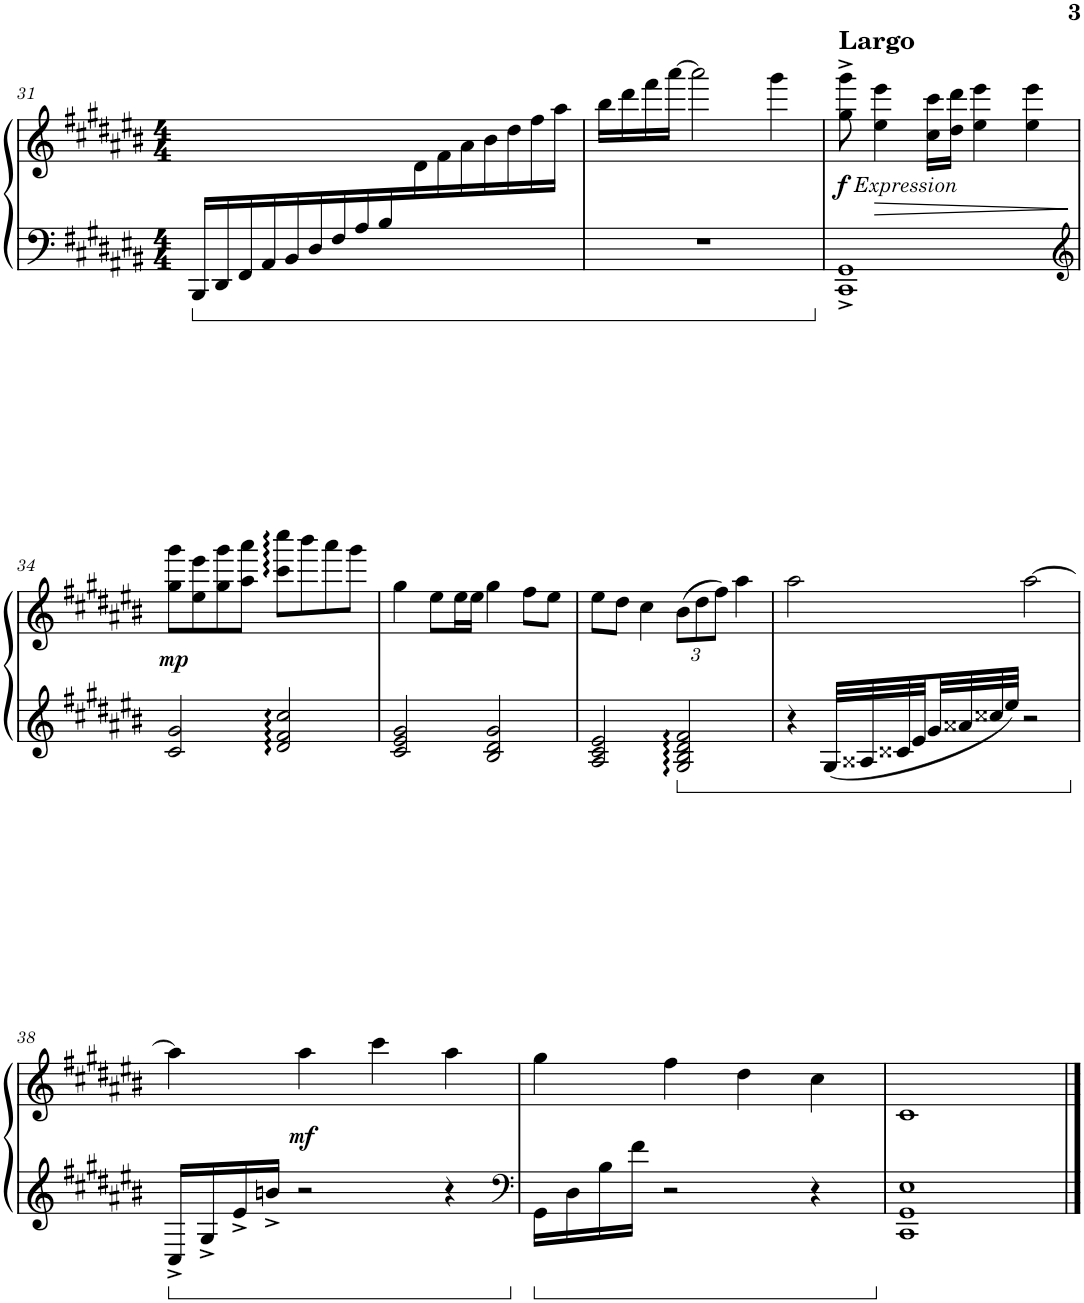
**kern	**kern	**dynam
*part1	*part1	*part1
*staff2	*staff1	*staff1/2
*I"Piano	*	*
*I'Pno.	*	*
!!LO:PB:g=z
*clefF4	*clefG2	*
*k[f#c#g#d#a#e#b#]	*k[f#c#g#d#a#e#b#]	*
*M4/4	*M4/4	*
=31	=31	=31
*	*^	*
16BBB#/LL	2ryy	16ryy	.
*	*v	*v	*
16DD#/	.	.
16FF#/	.	.
16AA#/	.	.
16BB#/	.	.
16D#/	.	.
16F#/	.	.
16A#/	.	.
16B#/	2ryy	.
*	*^	*
4..ryy	.	16d#\	.
.	.	16f#\	.
.	.	16a#\	.
.	.	16b#\	.
.	.	16dd#\	.
.	.	16ff#\	.
.	.	16aa#\JJ	.
*	*v	*v	*
=32	=32	=32
1r	16bb#\LL	.
.	16ddd#\	.
.	16fff#\	.
.	[16aaa#\JJ	.
.	2aaa#\]	.
.	4ggg#\	.
=33	=33	=33
!	!LO:TX:a:B:t=Largo	!
!	!LO:TX:b:i:t=Expression	!
!	!	!LO:DY:b
1CC#^ 1GG#^	8gg#\^ 8ggg#\^	f
!	!	!LO:HP:b
.	4ee#\ 4eee#\	>
.	16cc#\ 16ccc#\LL	.
.	16dd#\ 16ddd#\JJ	.
.	4ee#\ 4eee#\	.
.	4ee#\ 4eee#\	.
.	.	]
!!LO:LB:g=z
=34	=34	=34
*clefG2	*	*
!	!	!LO:DY:b
2c#/ 2g#/	8gg#\ 8ggg#\L	mp
.	8ee#\ 8eee#\	.
.	8gg#\ 8ggg#\	.
.	8aa#\ 8aaa#\J	.
2d#/: 2f#/: 2cc#/:	8ccc#\ 8cccc#\L	.
.	8bbb#\	.
.	8aaa#\	.
.	8ggg#\J	.
=35	=35	=35
2c#/ 2e#/ 2g#/	4gg#\	.
.	8ee#\L	.
.	16ee#\L	.
.	16ee#\JJ	.
2B#/ 2d#/ 2g#/	4gg#\	.
.	8ff#\L	.
.	8ee#\J	.
=36	=36	=36
2A#/ 2c#/ 2e#/	8ee#\L	.
.	8dd#\J	.
.	4cc#\	.
*	*Xbrackettup	*
2G#/ 2B#/ 2d#/ 2f#/	(12b#\L	.
.	12dd#\	.
.	12ff#\J)	.
.	4aa#\	.
=37	=37	=37
4r	2aa#\	.
32G#/LLL	.	.
32A##X/	.	.
32c##X/	.	.
32e#/	.	.
32g#/	.	.
32a##X/	.	.
32cc##X/	.	.
32ee#/JJJ	.	.
2r	[2aa#\	.
!!LO:LB:g=z
=38	=38	=38
16C#^/LL	4aa#\]	.
16G#^/	.	.
16e#^/	.	.
16bn^/JJ	.	.
!	!	!LO:DY:b
2r	4aa#\	mf
.	4ccc#\	.
4r	4aa#\	.
=39	=39	=39
*clefF4	*	*
16GG#\LL	4gg#\	.
16D#\	.	.
16B#\	.	.
16f#\JJ	.	.
2r	4ff#\	.
.	4dd#\	.
4r	4cc#\	.
=40	=40	=40
1CC# 1GG# 1E#	1c#	.
==	==	==
*-	*-	*-
